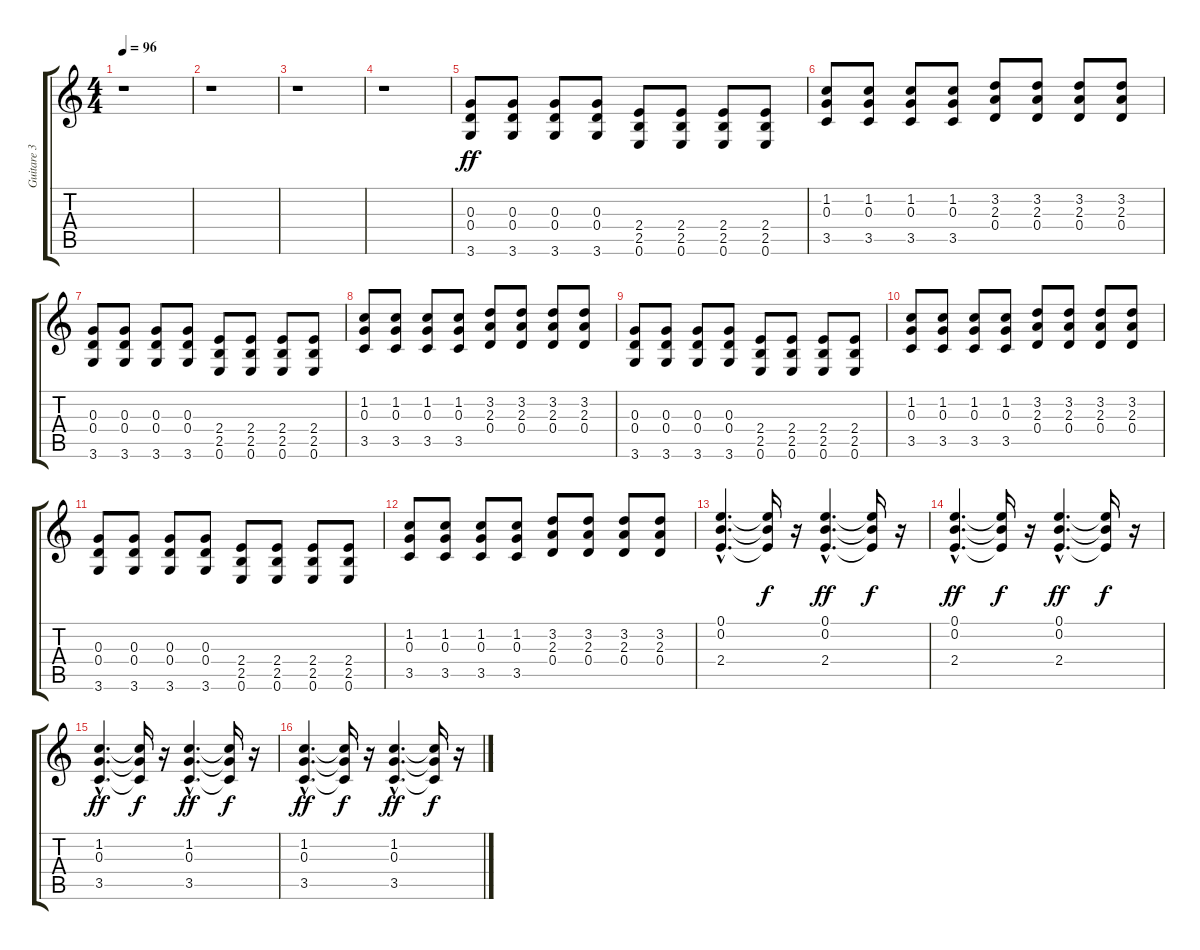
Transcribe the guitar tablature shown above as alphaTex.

\track ("Guitare 3" "Guitare 3") {instrument distortionguitar}
\staff {score tabs}
\tuning (E4 B3 G3 D3 A2 E2) {hide}
\ts (4 4)
\tempo 96
\clef g2
\ks c
r.1{dy ff} |
r.1 |
r.1 |
r.1 |
(0.3 0.4 3.6).8 (0.3 0.4 3.6).8 (0.3 0.4 3.6).8 (0.3 0.4 3.6).8 (2.4 2.5 0.6).8 (2.4 2.5 0.6).8 (2.4 2.5 0.6).8 (2.4 2.5 0.6).8 |
(1.2 0.3 3.5).8 (1.2 0.3 3.5).8 (1.2 0.3 3.5).8 (1.2 0.3 3.5).8 (3.2 2.3 0.4).8 (3.2 2.3 0.4).8 (3.2 2.3 0.4).8 (3.2 2.3 0.4).8 |
(0.3 0.4 3.6).8 (0.3 0.4 3.6).8 (0.3 0.4 3.6).8 (0.3 0.4 3.6).8 (2.4 2.5 0.6).8 (2.4 2.5 0.6).8 (2.4 2.5 0.6).8 (2.4 2.5 0.6).8 |
(1.2 0.3 3.5).8 (1.2 0.3 3.5).8 (1.2 0.3 3.5).8 (1.2 0.3 3.5).8 (3.2 2.3 0.4).8 (3.2 2.3 0.4).8 (3.2 2.3 0.4).8 (3.2 2.3 0.4).8 |
(0.3 0.4 3.6).8 (0.3 0.4 3.6).8 (0.3 0.4 3.6).8 (0.3 0.4 3.6).8 (2.4 2.5 0.6).8 (2.4 2.5 0.6).8 (2.4 2.5 0.6).8 (2.4 2.5 0.6).8 |
(1.2 0.3 3.5).8 (1.2 0.3 3.5).8 (1.2 0.3 3.5).8 (1.2 0.3 3.5).8 (3.2 2.3 0.4).8 (3.2 2.3 0.4).8 (3.2 2.3 0.4).8 (3.2 2.3 0.4).8 |
(0.3 0.4 3.6).8 (0.3 0.4 3.6).8 (0.3 0.4 3.6).8 (0.3 0.4 3.6).8 (2.4 2.5 0.6).8 (2.4 2.5 0.6).8 (2.4 2.5 0.6).8 (2.4 2.5 0.6).8 |
(1.2 0.3 3.5).8 (1.2 0.3 3.5).8 (1.2 0.3 3.5).8 (1.2 0.3 3.5).8 (3.2 2.3 0.4).8 (3.2 2.3 0.4).8 (3.2 2.3 0.4).8 (3.2 2.3 0.4).8 |
(0.1{hac} 0.2{hac} 2.4{hac}).4{d} (0.1{t} 0.2{t} 2.4{t}).16{dy f} r.16 (0.1{hac} 0.2{hac} 2.4{hac}).4{d dy ff} (0.1{t} 0.2{t} 2.4{t}).16{dy f} r.16 |
(0.1{hac} 0.2{hac} 2.4{hac}).4{d dy ff} (0.1{t} 0.2{t} 2.4{t}).16{dy f} r.16 (0.1{hac} 0.2{hac} 2.4{hac}).4{d dy ff} (0.1{t} 0.2{t} 2.4{t}).16{dy f} r.16 |
(1.2{hac} 0.3{hac} 3.5{hac}).4{d dy ff} (1.2{t} 0.3{t} 3.5{t}).16{dy f} r.16 (1.2{hac} 0.3{hac} 3.5{hac}).4{d dy ff} (1.2{t} 0.3{t} 3.5{t}).16{dy f} r.16 |
(1.2{hac} 0.3{hac} 3.5{hac}).4{d dy ff} (1.2{t} 0.3{t} 3.5{t}).16{dy f} r.16 (1.2{hac} 0.3{hac} 3.5{hac}).4{d dy ff} (1.2{t} 0.3{t} 3.5{t}).16{dy f} r.16
